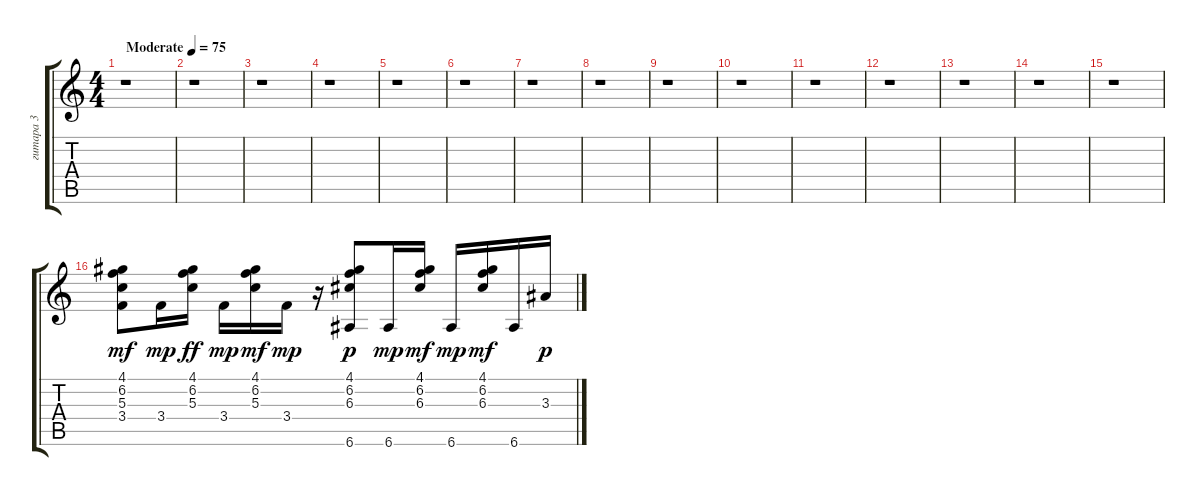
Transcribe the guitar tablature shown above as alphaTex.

\track ("гитара 3" "гитара 3") {instrument acousticguitarsteel}
\staff {score tabs}
\tuning (E4 B3 G3 D3 A2 E2) {hide}
\ts (4 4)
\tempo (75 "Moderate")
\clef g2
\ks c
r.1{dy mf instrument acousticguitarsteel} |
r.1 |
r.1 |
r.1 |
r.1 |
r.1 |
r.1 |
r.1 |
r.1 |
r.1 |
r.1 |
r.1 |
r.1 |
r.1 |
r.1 |
(4.1 6.2 5.3 3.4).8 3.4.16{dy mp} (4.1 6.2 5.3).16{dy ff} 3.4.16{dy mp} (4.1 6.2 5.3).16{dy mf} 3.4.16{dy mp} r.16 (4.1 6.2 6.3 6.6).8{dy p} 6.6.16{dy mp} (4.1 6.2 6.3).16{dy mf} 6.6.16{dy mp} (4.1 6.2 6.3).16{dy mf} 6.6.16 3.3.16{dy p}
